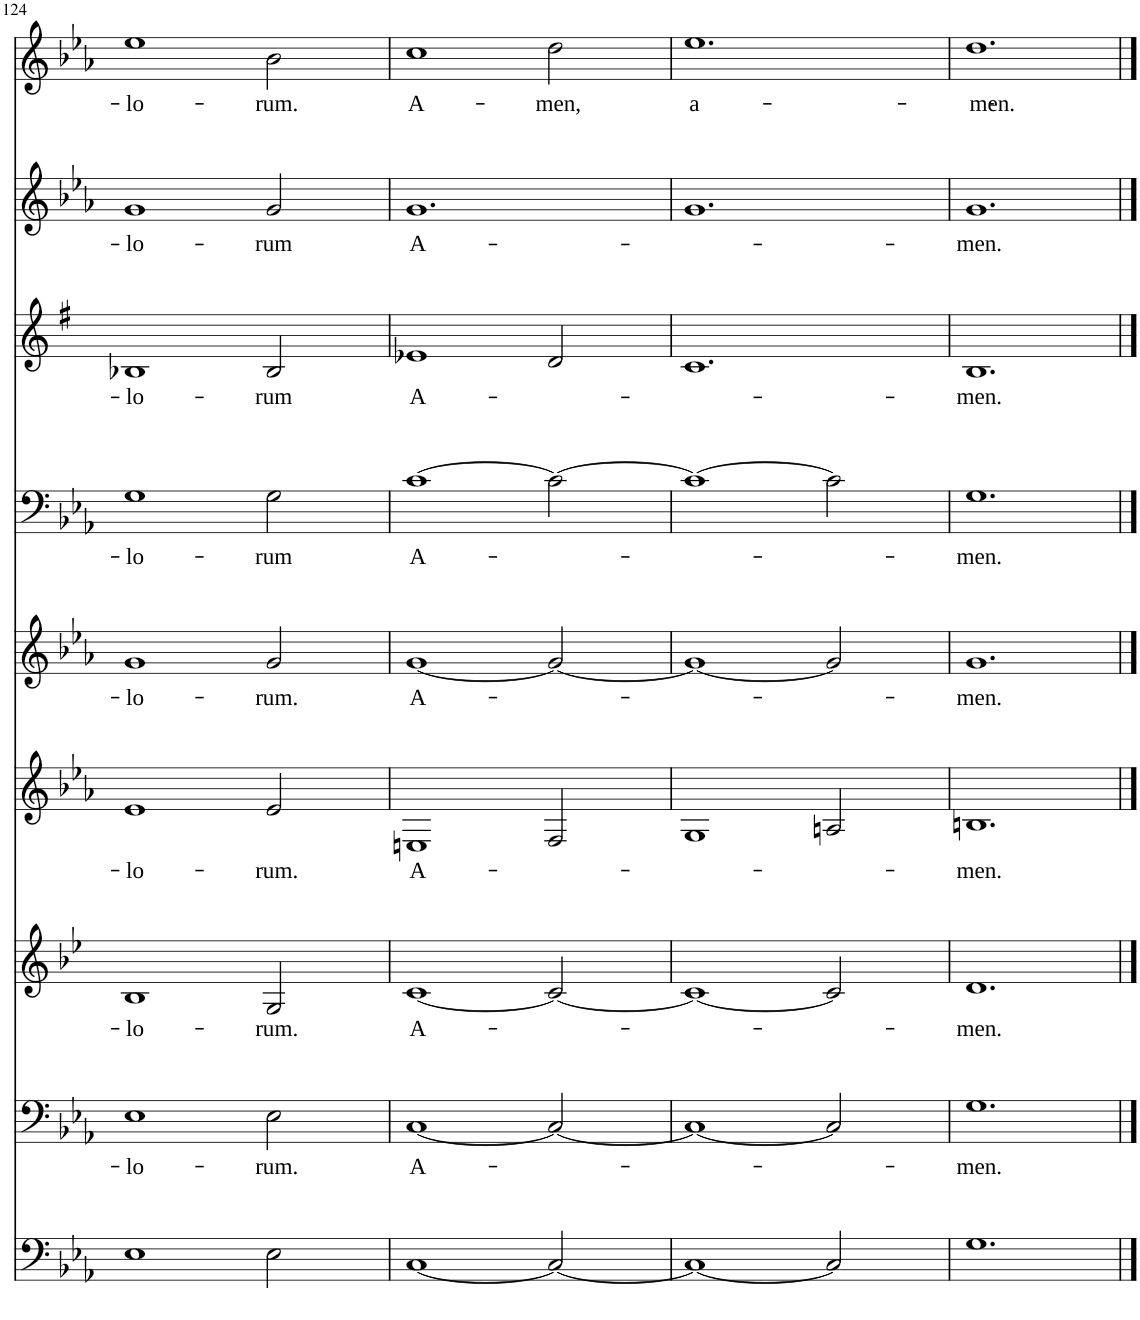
**kern	**kern	**text	**kern	**text	**kern	**text	**kern	**text	**kern	**text	**kern	**text	**kern	**text	**kern	**text
*part9	*part8	*part8	*part7	*part7	*part6	*part6	*part5	*part5	*part4	*part4	*part3	*part3	*part2	*part2	*part1	*part1
*staff9	*staff8	*staff8	*staff7	*staff7	*staff6	*staff6	*staff5	*staff5	*staff4	*staff4	*staff3	*staff3	*staff2	*staff2	*staff1	*staff1
*I"Violoncello	*I"Bass	*	*I"Tenor	*	*I"Tenor	*	*I"Soprano	*	*I"Bass	*	*I"Tenor	*	*I"Alto	*	*I"Soprano	*
!!LO:PB:g=z
*clefF4	*clefF4	*	*clefG2	*	*clefG2	*	*clefG2	*	*clefF4	*	*clefG2	*	*clefG2	*	*clefG2	*
*k[b-e-a-]	*k[b-e-a-]	*	*k[b-e-]	*	*k[b-e-a-]	*	*k[b-e-a-]	*	*k[b-e-a-]	*	*k[f#]	*	*k[b-e-a-]	*	*k[b-e-a-]	*
*M3/2	*M3/2	*	*M3/2	*	*M3/2	*	*M3/2	*	*M3/2	*	*M3/2	*	*M3/2	*	*M3/2	*
=124	=124	=124	=124	=124	=124	=124	=124	=124	=124	=124	=124	=124	=124	=124	=124	=124
!	!	!LO:LY:b	!	!LO:LY:b	!	!LO:LY:b	!	!LO:LY:b	!	!LO:LY:b	!	!LO:LY:b	!	!LO:LY:b	!	!LO:LY:b
1E-	1E-	-lo-	1B-	-lo-	1e-	-lo-	1g	-lo-	1G	-lo-	1B-X	-lo-	1g	-lo-	1ee-	-lo-
!	!	!LO:LY:b	!	!LO:LY:b	!	!LO:LY:b	!	!LO:LY:b	!	!LO:LY:b	!	!LO:LY:b	!	!LO:LY:b	!	!LO:LY:b
2E-\	2E-\	-rum.	2G/	-rum.	2e-/	-rum.	2g/	-rum.	2G\	-rum	2B-/	-rum	2g/	-rum	2b-\	-rum.
=125	=125	=125	=125	=125	=125	=125	=125	=125	=125	=125	=125	=125	=125	=125	=125	=125
!	!	!LO:LY:b	!	!LO:LY:b	!	!LO:LY:b	!	!LO:LY:b	!	!LO:LY:b	!	!LO:LY:b	!	!LO:LY:b	!	!LO:LY:b
[1C	[1C	A-	[1c	A-	1En	A-	[1g	A-	[1c	A-	1e-X	A-	1.g	A-	1cc	A-
!	!	!	!	!	!	!	!	!	!	!	!	!	!	!	!	!LO:LY:b
2C/_	2C/_	.	2c/_	.	2F/	.	2g/_	.	2c\_	.	2d/	.	.	.	2dd\	-men,
=126	=126	=126	=126	=126	=126	=126	=126	=126	=126	=126	=126	=126	=126	=126	=126	=126
!	!	!	!	!	!	!	!	!	!	!	!	!	!	!	!	!LO:LY:b
1C_	1C_	.	1c_	.	1G	.	1g_	.	1c_	.	1.c	.	1.g	.	1.ee-	a-
2C/]	2C/]	.	2c/]	.	2An/	.	2g/]	.	2c\]	.	.	.	.	.	.	.
=127	=127	=127	=127	=127	=127	=127	=127	=127	=127	=127	=127	=127	=127	=127	=127	=127
!	!	!LO:LY:b	!	!LO:LY:b	!	!LO:LY:b	!	!LO:LY:b	!	!LO:LY:b	!	!LO:LY:b	!	!LO:LY:b	!	!LO:LY:b
1.G	1.G	-men.	1.d	-men.	1.Bn	-men.	1.g	-men.	1.G	-men.	1.B	-men.	1.g	-men.	1.dd	-men.-
==	==	==	==	==	==	==	==	==	==	==	==	==	==	==	==	==
*-	*-	*-	*-	*-	*-	*-	*-	*-	*-	*-	*-	*-	*-	*-	*-	*-
